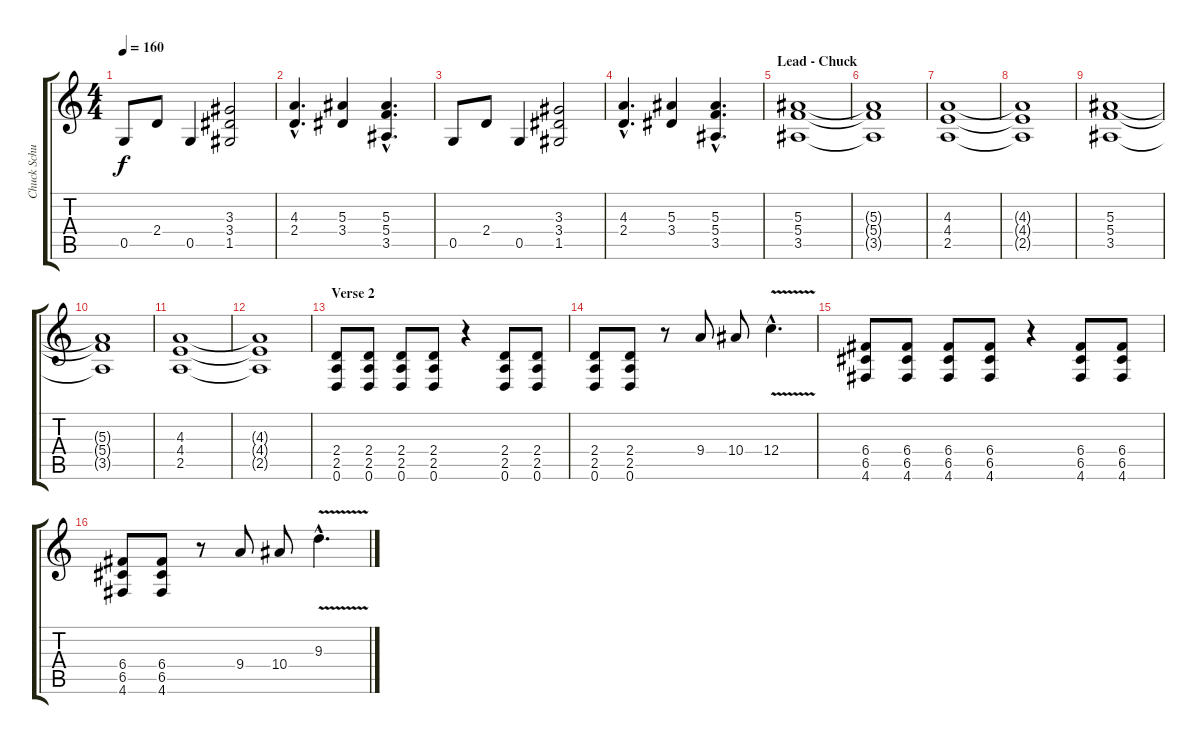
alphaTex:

\track ("Chuck Schuldiner" "Chuck Schu") {instrument distortionguitar}
\staff {score tabs}
\tuning (D4 A3 F3 C3 G2 D2) {hide}
\ts (4 4)
\tempo 160
\clef g2
\ks c
0.5.8{dy f} 2.4.8 0.5.4 (3.3 3.4 1.5).2 |
(4.3{hac} 2.4{hac}).4{d} (5.3 3.4).4 (5.3{hac} 5.4{hac} 3.5{hac}).4{d} |
0.5.8 2.4.8 0.5.4 (3.3 3.4 1.5).2 |
(4.3{hac} 2.4{hac}).4{d} (5.3 3.4).4 (5.3{hac} 5.4{hac} 3.5{hac}).4{d} |
\section ("" "Lead - Chuck")
(5.3 5.4 3.5).1 |
(5.3{t} 5.4{t} 3.5{t}).1 |
(4.3 4.4 2.5).1 |
(4.3{t} 4.4{t} 2.5{t}).1 |
(5.3 5.4 3.5).1 |
(5.3{t} 5.4{t} 3.5{t}).1 |
(4.3 4.4 2.5).1 |
(4.3{t} 4.4{t} 2.5{t}).1 |
\section ("" "Verse 2")
(2.4 2.5 0.6).8 (2.4 2.5 0.6).8 (2.4 2.5 0.6).8 (2.4 2.5 0.6).8 r.4 (2.4 2.5 0.6).8 (2.4 2.5 0.6).8 |
(2.4 2.5 0.6).8 (2.4 2.5 0.6).8 r.8 9.4.8 10.4.8 12.4{v hac}.4{d} |
(6.4 6.5 4.6).8 (6.4 6.5 4.6).8 (6.4 6.5 4.6).8 (6.4 6.5 4.6).8 r.4 (6.4 6.5 4.6).8 (6.4 6.5 4.6).8 |
(6.4 6.5 4.6).8 (6.4 6.5 4.6).8 r.8 9.4.8 10.4.8 9.3{v hac}.4{d}
